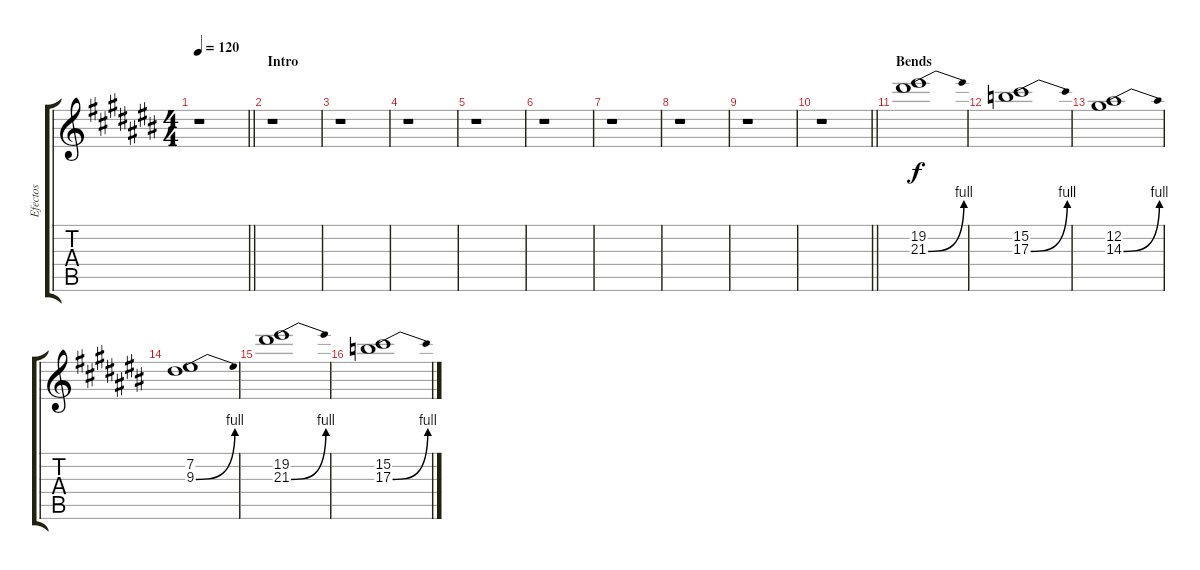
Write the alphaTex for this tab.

\track ("Efectos" "Efectos") {instrument distortionguitar}
\staff {score tabs}
\tuning (Eb4 Bb3 Gb3 Db3 Ab2 Eb2) {hide}
\ts (4 4)
\tempo 120
\clef g2
\barLineRight lightlight
\ks c#
r.1{dy f instrument distortionguitar} |
\section ("" "Intro")
r.1 |
r.1 |
r.1 |
r.1 |
r.1 |
r.1 |
r.1 |
r.1 |
\barLineRight lightlight
r.1 |
\section ("" "Bends")
(19.2 21.3{be (bend 0 0 60 4)}).1 |
(15.2 17.3{be (bend 0 0 60 4)}).1 |
(12.2 14.3{be (bend 0 0 60 4)}).1 |
(7.2 9.3{be (bend 0 0 60 4)}).1 |
(19.2 21.3{be (bend 0 0 60 4)}).1 |
(15.2 17.3{be (bend 0 0 60 4)}).1
